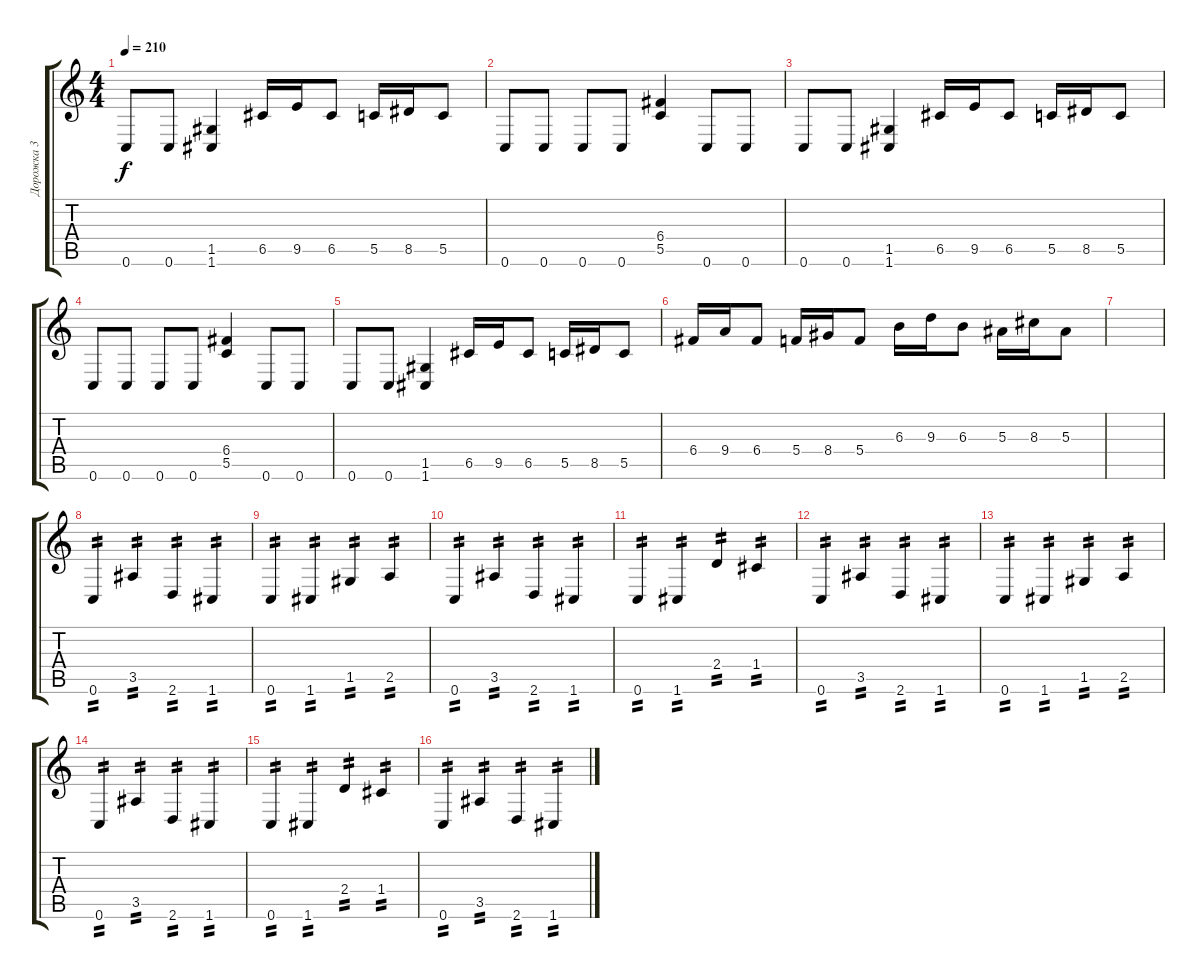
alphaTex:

\track ("Дорожка 3" "Дорожка 3") {instrument overdrivenguitar}
\staff {score tabs}
\tuning (D4 A3 F3 C3 G2 C2) {hide}
\ts (4 4)
\tempo 210
\clef g2
\ks c
0.6.8{dy f} 0.6.8 (1.5 1.6).4 6.5.16 9.5.16 6.5.8 5.5.16 8.5.16 5.5.8 |
0.6.8 0.6.8 0.6.8 0.6.8 (6.4 5.5).4 0.6.8 0.6.8 |
0.6.8 0.6.8 (1.5 1.6).4 6.5.16 9.5.16 6.5.8 5.5.16 8.5.16 5.5.8 |
0.6.8 0.6.8 0.6.8 0.6.8 (6.4 5.5).4 0.6.8 0.6.8 |
0.6.8 0.6.8 (1.5 1.6).4 6.5.16 9.5.16 6.5.8 5.5.16 8.5.16 5.5.8 |
6.4.16 9.4.16 6.4.8 5.4.16 8.4.16 5.4.8 6.3.16 9.3.16 6.3.8 5.3.16 8.3.16 5.3.8 |
|
0.6.4{tp 2} 3.5.4{tp 2} 2.6.4{tp 2} 1.6.4{tp 2} |
0.6.4{tp 2} 1.6.4{tp 2} 1.5.4{tp 2} 2.5.4{tp 2} |
0.6.4{tp 2} 3.5.4{tp 2} 2.6.4{tp 2} 1.6.4{tp 2} |
0.6.4{tp 2} 1.6.4{tp 2} 2.4.4{tp 2} 1.4.4{tp 2} |
0.6.4{tp 2} 3.5.4{tp 2} 2.6.4{tp 2} 1.6.4{tp 2} |
0.6.4{tp 2} 1.6.4{tp 2} 1.5.4{tp 2} 2.5.4{tp 2} |
0.6.4{tp 2} 3.5.4{tp 2} 2.6.4{tp 2} 1.6.4{tp 2} |
0.6.4{tp 2} 1.6.4{tp 2} 2.4.4{tp 2} 1.4.4{tp 2} |
0.6.4{tp 2} 3.5.4{tp 2} 2.6.4{tp 2} 1.6.4{tp 2}
